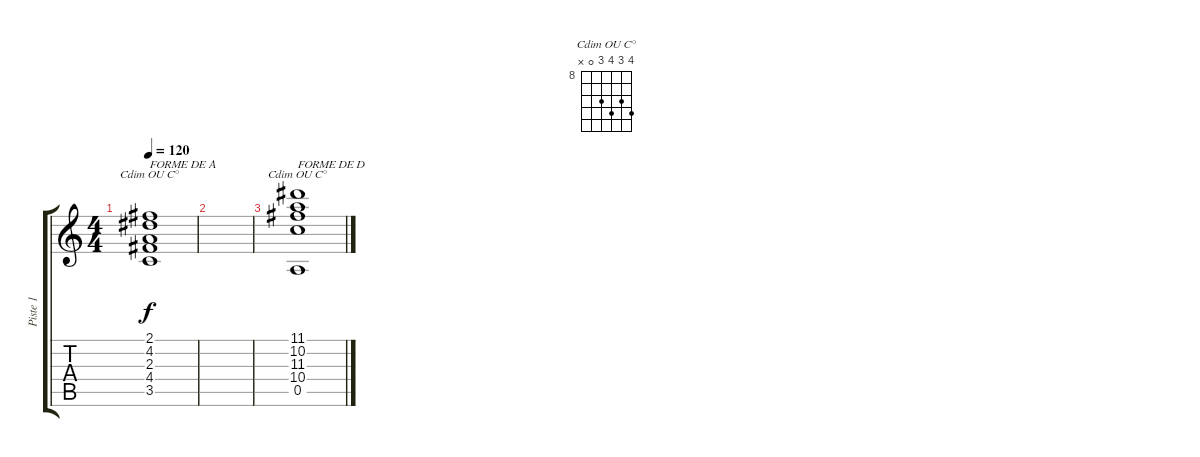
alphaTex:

\track ("Piste 1" "Piste 1") {instrument acousticguitarsteel}
\staff {score tabs}
\tuning (E4 B3 G3 D3 A2 E2) {hide}
\chord ("Cdim OU C°" 2 4 2 4 3 x) {barre 2}
\chord ("Cdim OU C°" 11 10 11 10 0 x) {firstfret 8}
\ts (4 4)
\tempo 120
\clef g2
\ks c
(2.1 4.2 2.3 4.4 3.5).1{ch "Cdim OU C°" txt "FORME DE A" dy f} |
|
(11.1 10.2 11.3 10.4 0.5).1{ch "Cdim OU C°" txt "FORME DE D"}
